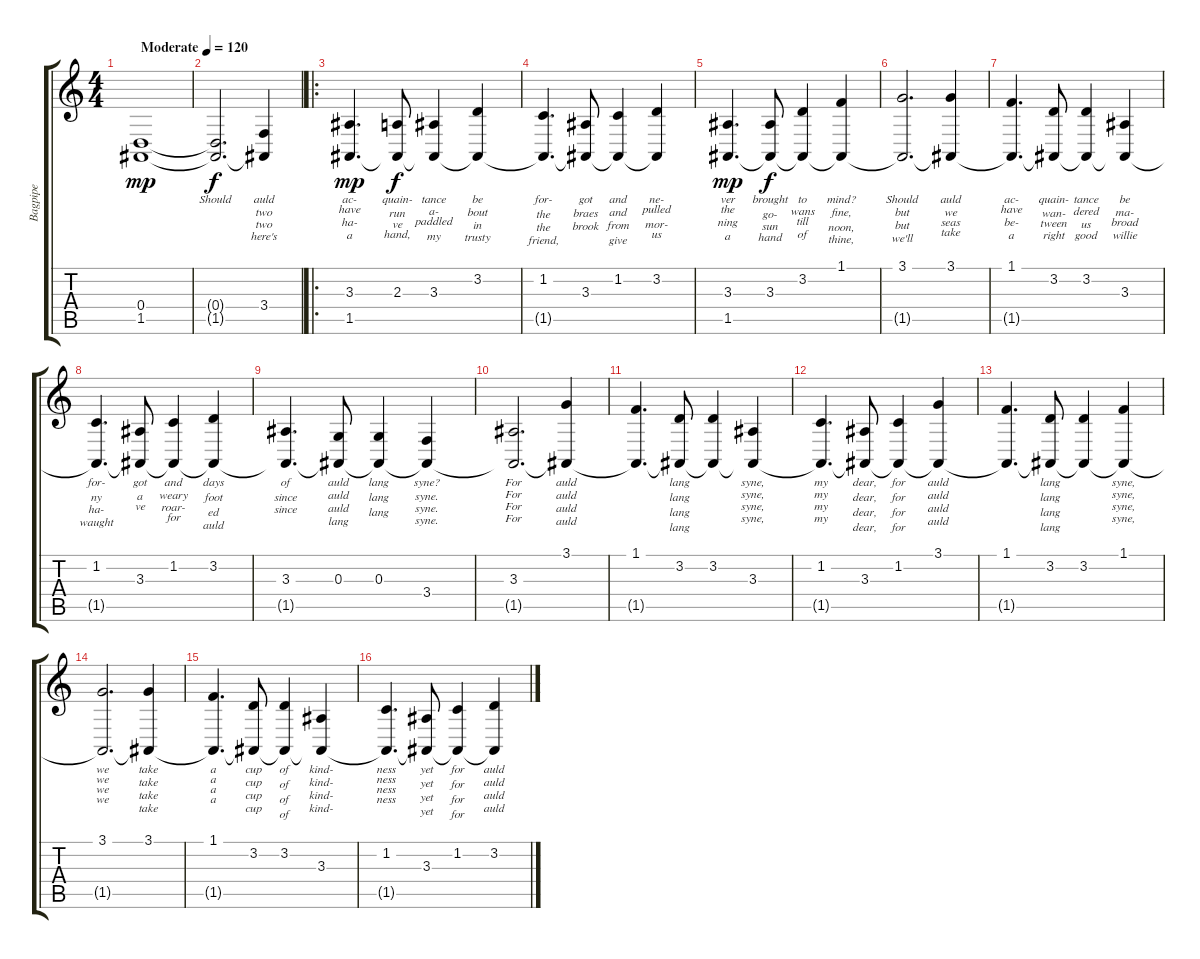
\track ("Bagpipe" "Bagpipe") {instrument flute}
\staff {score tabs}
\tuning (E4 B3 G3 D3 A2 E2) {hide}
\ts (4 4)
\tempo (120 "Moderate")
\clef g2
\ks c
(0.4 1.5).1{dy mp instrument flute} |
(0.4{t} 1.5{t}).2{d lyrics (0 "Should") lyrics (1 "") lyrics (2 "") lyrics (3 "") lyrics (4 "") dy f} (3.4 1.5{t}).4{lyrics (0 "auld") lyrics (1 "two") lyrics (2 "two") lyrics (3 "here's") lyrics (4 "")} |
\ro
(3.3 1.5).4{d lyrics (0 "ac-") lyrics (1 "have") lyrics (2 "ha-") lyrics (3 "a") lyrics (4 "") dy mp} (2.3 1.5{t}).8{lyrics (0 "quain-") lyrics (1 "run") lyrics (2 "ve") lyrics (3 "hand,") lyrics (4 "") dy f} (3.3 1.5{t}).4{lyrics (0 "tance") lyrics (1 "a-") lyrics (2 "paddled") lyrics (3 "my") lyrics (4 "")} (3.2 1.5{t}).4{lyrics (0 "be") lyrics (1 "bout") lyrics (2 "in") lyrics (3 "trusty") lyrics (4 "")} |
(1.2 1.5{t}).4{d lyrics (0 "for-") lyrics (1 "the") lyrics (2 "the") lyrics (3 "friend,") lyrics (4 "")} (3.3 1.5{t}).8{lyrics (0 "got") lyrics (1 "braes") lyrics (2 "brook") lyrics (3 "") lyrics (4 "")} (1.2 1.5{t}).4{lyrics (0 "and") lyrics (1 "and") lyrics (2 "from") lyrics (3 "give") lyrics (4 "")} (3.2 1.5{t}).4{lyrics (0 "ne-") lyrics (1 "pulled") lyrics (2 "mor-") lyrics (3 "us") lyrics (4 "")} |
(3.3 1.5).4{d lyrics (0 "ver") lyrics (1 "the") lyrics (2 "ning") lyrics (3 "a") lyrics (4 "") dy mp} (3.3 1.5{t}).8{lyrics (0 "brought") lyrics (1 "go-") lyrics (2 "sun") lyrics (3 "hand") lyrics (4 "") dy f} (3.2 1.5{t}).4{lyrics (0 "to") lyrics (1 "wans") lyrics (2 "till") lyrics (3 "of") lyrics (4 "")} (1.1 1.5{t}).4{lyrics (0 "mind?") lyrics (1 "fine,") lyrics (2 "noon,") lyrics (3 "thine,") lyrics (4 "")} |
(3.1 1.5{t}).2{d lyrics (0 "Should") lyrics (1 "but") lyrics (2 "but") lyrics (3 "we'll") lyrics (4 "")} (3.1 1.5{t}).4{lyrics (0 "auld") lyrics (1 "we") lyrics (2 "seas") lyrics (3 "take") lyrics (4 "")} |
(1.1 1.5{t}).4{d lyrics (0 "ac-") lyrics (1 "have") lyrics (2 "be-") lyrics (3 "a") lyrics (4 "")} (3.2 1.5{t}).8{lyrics (0 "quain-") lyrics (1 "wan-") lyrics (2 "tween") lyrics (3 "right") lyrics (4 "")} (3.2 1.5{t}).4{lyrics (0 "tance") lyrics (1 "dered") lyrics (2 "us") lyrics (3 "good") lyrics (4 "")} (3.3 1.5{t}).4{lyrics (0 "be") lyrics (1 "ma-") lyrics (2 "broad") lyrics (3 "willie") lyrics (4 "")} |
(1.2 1.5{t}).4{d lyrics (0 "for-") lyrics (1 "ny") lyrics (2 "ha-") lyrics (3 "waught") lyrics (4 "")} (3.3 1.5{t}).8{lyrics (0 "got") lyrics (1 "a") lyrics (2 "ve") lyrics (3 "") lyrics (4 "")} (1.2 1.5{t}).4{lyrics (0 "and") lyrics (1 "weary") lyrics (2 "roar-") lyrics (3 "for") lyrics (4 "")} (3.2 1.5{t}).4{lyrics (0 "days") lyrics (1 "foot") lyrics (2 "ed") lyrics (3 "auld") lyrics (4 "")} |
(3.3 1.5{t}).4{d lyrics (0 "of") lyrics (1 "since") lyrics (2 "since") lyrics (3 "") lyrics (4 "")} (0.3 1.5{t}).8{lyrics (0 "auld") lyrics (1 "auld") lyrics (2 "auld") lyrics (3 "lang") lyrics (4 "")} (0.3 1.5{t}).4{lyrics (0 "lang") lyrics (1 "lang") lyrics (2 "lang") lyrics (3 "") lyrics (4 "")} (3.4 1.5{t}).4{lyrics (0 "syne?") lyrics (1 "syne.") lyrics (2 "syne.") lyrics (3 "syne.") lyrics (4 "")} |
(3.3 1.5{t}).2{d lyrics (0 "For") lyrics (1 "For") lyrics (2 "For") lyrics (3 "For") lyrics (4 "")} (3.1 1.5{t}).4{lyrics (0 "auld") lyrics (1 "auld") lyrics (2 "auld") lyrics (3 "auld") lyrics (4 "")} |
(1.1 1.5{t}).4{d lyrics (0 "") lyrics (1 "") lyrics (2 "") lyrics (3 "") lyrics (4 "")} (3.2 1.5{t}).8{lyrics (0 "lang") lyrics (1 "lang") lyrics (2 "lang") lyrics (3 "lang") lyrics (4 "")} (3.2 1.5{t}).4{lyrics (0 "") lyrics (1 "") lyrics (2 "") lyrics (3 "") lyrics (4 "")} (3.3 1.5{t}).4{lyrics (0 "syne,") lyrics (1 "syne,") lyrics (2 "syne,") lyrics (3 "syne,") lyrics (4 "")} |
(1.2 1.5{t}).4{d lyrics (0 "my") lyrics (1 "my") lyrics (2 "my") lyrics (3 "my") lyrics (4 "")} (3.3 1.5{t}).8{lyrics (0 "dear,") lyrics (1 "dear,") lyrics (2 "dear,") lyrics (3 "dear,") lyrics (4 "")} (1.2 1.5{t}).4{lyrics (0 "for") lyrics (1 "for") lyrics (2 "for") lyrics (3 "for") lyrics (4 "")} (3.1 1.5{t}).4{lyrics (0 "auld") lyrics (1 "auld") lyrics (2 "auld") lyrics (3 "auld") lyrics (4 "")} |
(1.1 1.5{t}).4{d lyrics (0 "") lyrics (1 "") lyrics (2 "") lyrics (3 "") lyrics (4 "")} (3.2 1.5{t}).8{lyrics (0 "lang") lyrics (1 "lang") lyrics (2 "lang") lyrics (3 "lang") lyrics (4 "")} (3.2 1.5{t}).4{lyrics (0 "") lyrics (1 "") lyrics (2 "") lyrics (3 "") lyrics (4 "")} (1.1 1.5{t}).4{lyrics (0 "syne,") lyrics (1 "syne,") lyrics (2 "syne,") lyrics (3 "syne,") lyrics (4 "")} |
(3.1 1.5{t}).2{d lyrics (0 "we") lyrics (1 "we") lyrics (2 "we") lyrics (3 "we") lyrics (4 "")} (3.1 1.5{t}).4{lyrics (0 "take") lyrics (1 "take") lyrics (2 "take") lyrics (3 "take") lyrics (4 "")} |
(1.1 1.5{t}).4{d lyrics (0 "a") lyrics (1 "a") lyrics (2 "a") lyrics (3 "a") lyrics (4 "")} (3.2 1.5{t}).8{lyrics (0 "cup") lyrics (1 "cup") lyrics (2 "cup") lyrics (3 "cup") lyrics (4 "")} (3.2 1.5{t}).4{lyrics (0 "of") lyrics (1 "of") lyrics (2 "of") lyrics (3 "of") lyrics (4 "")} (3.3 1.5{t}).4{lyrics (0 "kind-") lyrics (1 "kind-") lyrics (2 "kind-") lyrics (3 "kind-") lyrics (4 "")} |
(1.2 1.5{t}).4{d lyrics (0 "ness") lyrics (1 "ness") lyrics (2 "ness") lyrics (3 "ness") lyrics (4 "")} (3.3 1.5{t}).8{lyrics (0 "yet") lyrics (1 "yet") lyrics (2 "yet") lyrics (3 "yet") lyrics (4 "")} (1.2 1.5{t}).4{lyrics (0 "for") lyrics (1 "for") lyrics (2 "for") lyrics (3 "for") lyrics (4 "")} (3.2 1.5{t}).4{lyrics (0 "auld") lyrics (1 "auld") lyrics (2 "auld") lyrics (3 "auld") lyrics (4 "")}
